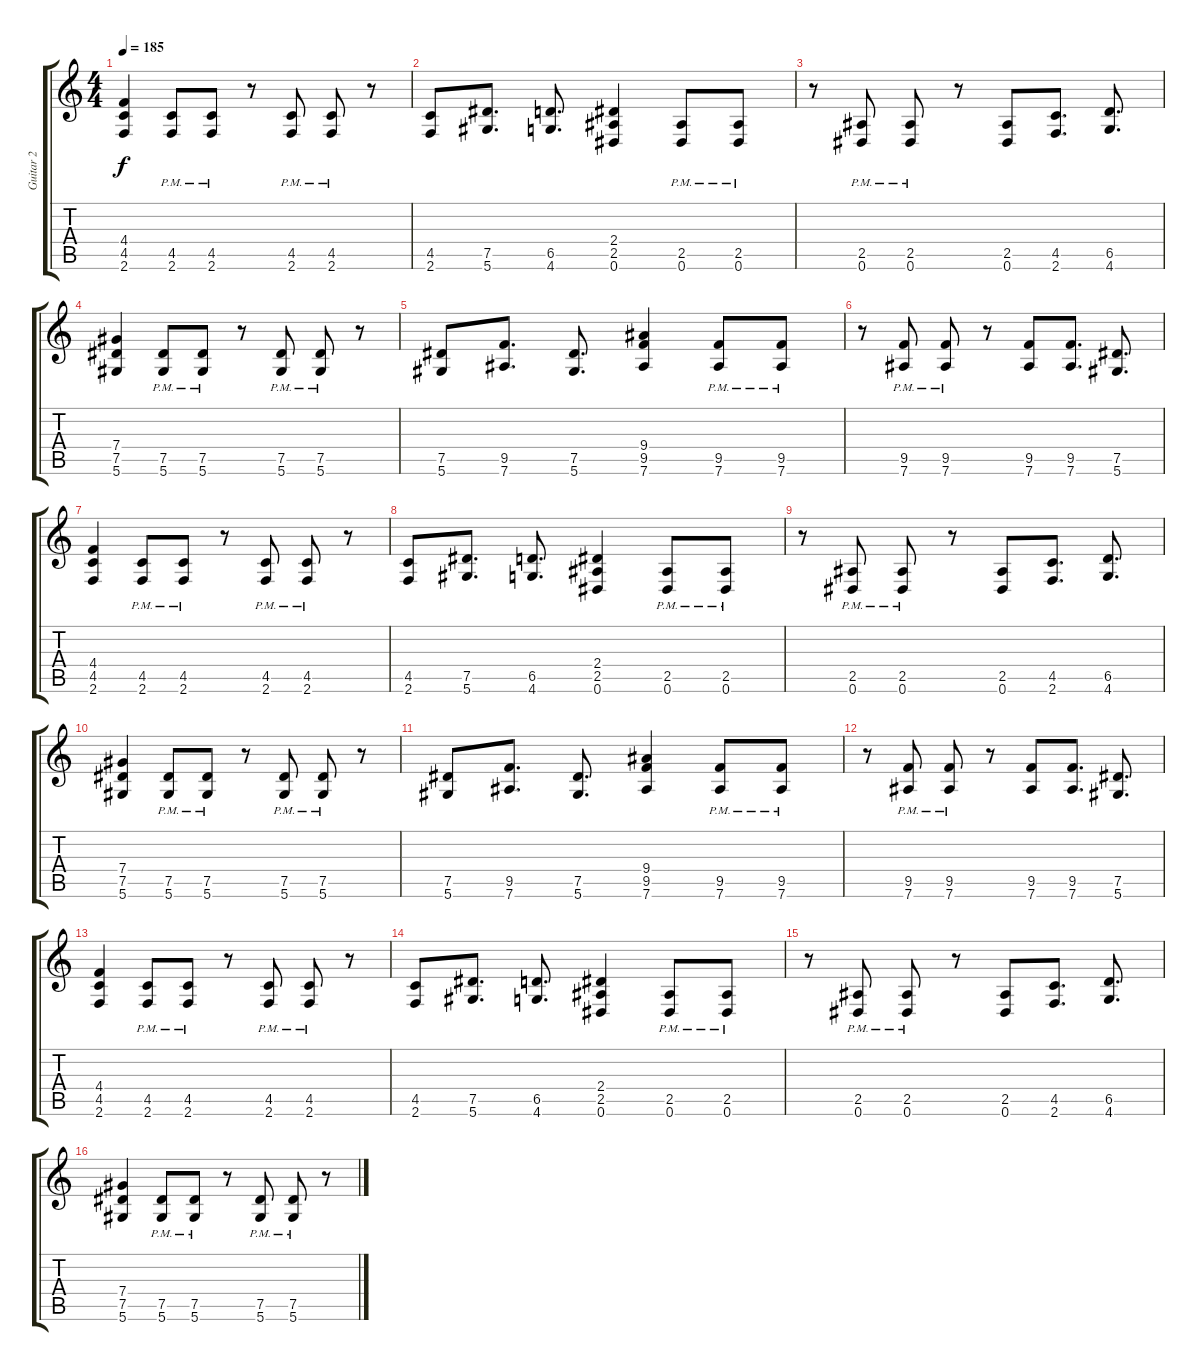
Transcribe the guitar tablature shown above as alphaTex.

\track ("Guitar 2" "Guitar 2") {instrument distortionguitar}
\staff {score tabs}
\tuning (Eb4 Bb3 Gb3 Db3 Ab2 Eb2) {hide}
\ts (4 4)
\tempo 185
\clef g2
\ks c
(4.4 4.5 2.6).4{dy f} (4.5 2.6{pm}).8 (4.5 2.6{pm}).8 r.8 (4.5 2.6{pm}).8 (4.5 2.6{pm}).8 r.8 |
(4.5 2.6).8 (7.5 5.6).8{d} (6.5 4.6).8{d} (2.4 2.5 0.6).4 (2.5 0.6{pm}).8 (2.5 0.6{pm}).8 |
r.8 (2.5 0.6{pm}).8 (2.5 0.6{pm}).8 r.8 (2.5 0.6).8 (4.5 2.6).8{d} (6.5 4.6).8{d} |
(7.4 7.5 5.6).4 (7.5 5.6{pm}).8 (7.5 5.6{pm}).8 r.8 (7.5 5.6{pm}).8 (7.5 5.6{pm}).8 r.8 |
(7.5 5.6).8 (9.5 7.6).8{d} (7.5 5.6).8{d} (9.4 9.5 7.6).4 (9.5 7.6{pm}).8 (9.5 7.6{pm}).8 |
r.8 (9.5 7.6{pm}).8 (9.5 7.6{pm}).8 r.8 (9.5 7.6).8 (9.5 7.6).8{d} (7.5 5.6).8{d} |
(4.4 4.5 2.6).4 (4.5 2.6{pm}).8 (4.5 2.6{pm}).8 r.8 (4.5 2.6{pm}).8 (4.5 2.6{pm}).8 r.8 |
(4.5 2.6).8 (7.5 5.6).8{d} (6.5 4.6).8{d} (2.4 2.5 0.6).4 (2.5 0.6{pm}).8 (2.5 0.6{pm}).8 |
r.8 (2.5 0.6{pm}).8 (2.5 0.6{pm}).8 r.8 (2.5 0.6).8 (4.5 2.6).8{d} (6.5 4.6).8{d} |
(7.4 7.5 5.6).4 (7.5 5.6{pm}).8 (7.5 5.6{pm}).8 r.8 (7.5 5.6{pm}).8 (7.5 5.6{pm}).8 r.8 |
(7.5 5.6).8 (9.5 7.6).8{d} (7.5 5.6).8{d} (9.4 9.5 7.6).4 (9.5 7.6{pm}).8 (9.5 7.6{pm}).8 |
r.8 (9.5 7.6{pm}).8 (9.5 7.6{pm}).8 r.8 (9.5 7.6).8 (9.5 7.6).8{d} (7.5 5.6).8{d} |
(4.4 4.5 2.6).4 (4.5 2.6{pm}).8 (4.5 2.6{pm}).8 r.8 (4.5 2.6{pm}).8 (4.5 2.6{pm}).8 r.8 |
(4.5 2.6).8 (7.5 5.6).8{d} (6.5 4.6).8{d} (2.4 2.5 0.6).4 (2.5 0.6{pm}).8 (2.5 0.6{pm}).8 |
r.8 (2.5 0.6{pm}).8 (2.5 0.6{pm}).8 r.8 (2.5 0.6).8 (4.5 2.6).8{d} (6.5 4.6).8{d} |
(7.4 7.5 5.6).4 (7.5 5.6{pm}).8 (7.5 5.6{pm}).8 r.8 (7.5 5.6{pm}).8 (7.5 5.6{pm}).8 r.8
